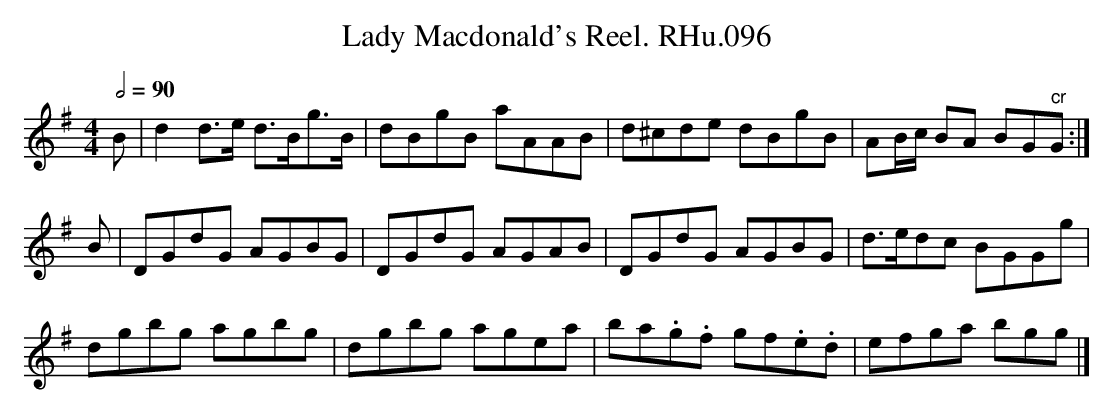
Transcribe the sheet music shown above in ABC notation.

X:1
T:Lady Macdonald's Reel. RHu.096
L:1/8
M:4/4
Q:1/2=90
K:G
B|d2d>e d>Bg>B|dBgB aAAB|d^cde dBgB|AB/c/ BA BG"cr"G:|!
B|DGdG AGBG|DGdG AGAB|DGdG AGBG|d>edc BGGg|!
dgbg agbg|dgbg agea|ba.g.f gf.e.d|efga bgg|]
